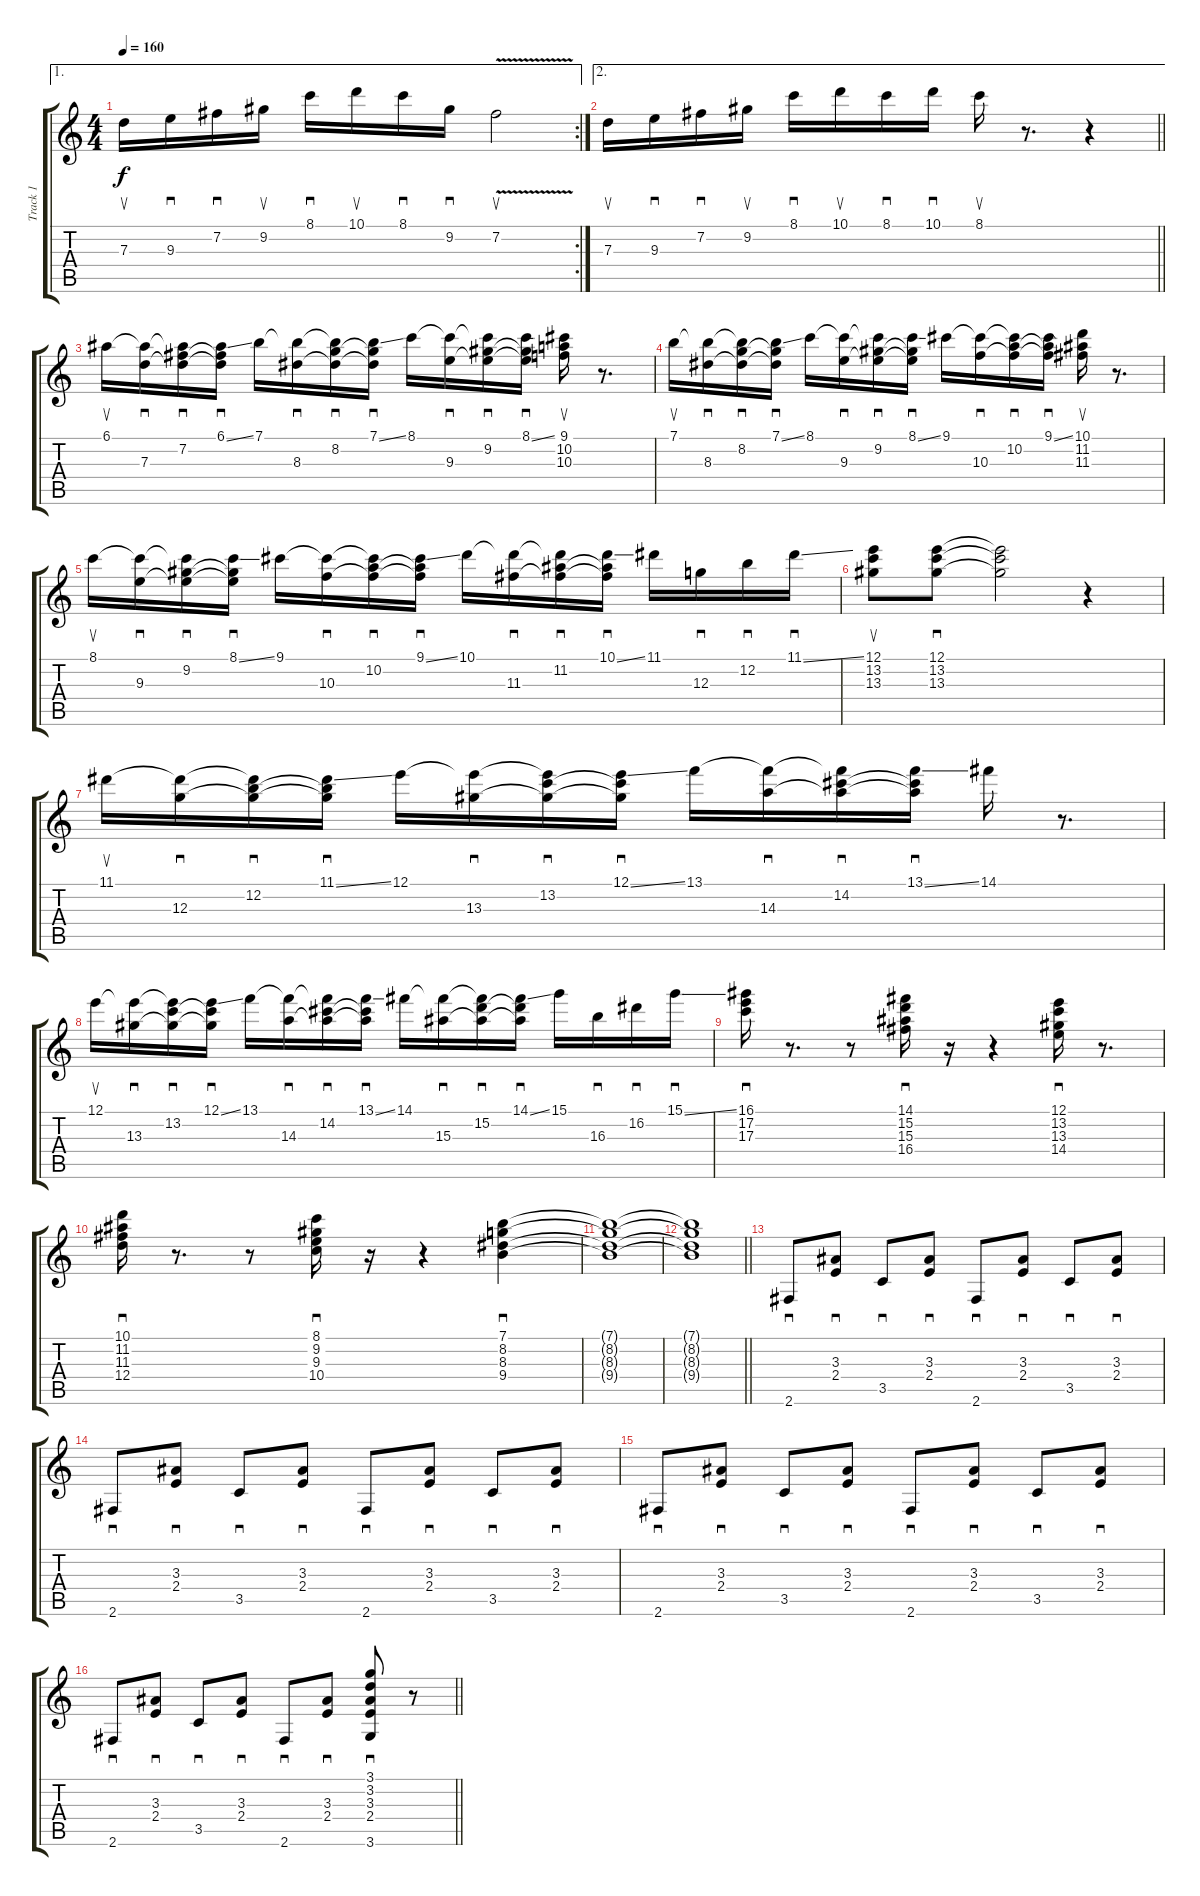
\track ("Track 1" "Track 1") {instrument acousticguitarnylon}
\staff {score tabs}
\tuning (E4 B3 G3 D3 A2 E2) {hide}
\ae 1
\rc 2
\ts (4 4)
\tempo 160
\clef g2
\ks c
7.3.16{su dy f} 9.3.16{sd} 7.2.16{sd} 9.2.16{su} 8.1.16{sd} 10.1.16{su} 8.1.16{sd} 9.2.16{sd} 7.2{v}.2{su} |
\ae 2
\barLineRight lightlight
7.3.16{su} 9.3.16{sd} 7.2.16{sd} 9.2.16{su} 8.1.16{sd} 10.1.16{su} 8.1.16{sd} 10.1.16{sd} 8.1.16{su} r.8{d} r.4 |
6.1.16{su} (6.1{t} 7.3).16{sd} (6.1{t} 7.2 7.3{t}).16{sd} (6.1{ss} 7.2{t} 7.3{t}).16{sd} 7.1.16 (7.1{t} 8.3).16{sd} (7.1{t} 8.2 8.3{t}).16{sd} (7.1{ss} 8.2{t} 8.3{t}).16{sd} 8.1.16 (8.1{t} 9.3).16{sd} (8.1{t} 9.2 9.3{t}).16{sd} (8.1{ss} 9.2{t} 9.3{t}).16{sd} (9.1 10.2 10.3).16{su} r.8{d} |
7.1.16{su} (7.1{t} 8.3).16{sd} (7.1{t} 8.2 8.3{t}).16{sd} (7.1{ss} 8.2{t} 8.3{t}).16{sd} 8.1.16 (8.1{t} 9.3).16{sd} (8.1{t} 9.2 9.3{t}).16{sd} (8.1{ss} 9.2{t} 9.3{t}).16{sd} 9.1.16 (9.1{t} 10.3).16{sd} (9.1{t} 10.2 10.3{t}).16{sd} (9.1{ss} 10.2{t} 10.3{t}).16{sd} (10.1 11.2 11.3).16{su} r.8{d} |
8.1.16{su} (8.1{t} 9.3).16{sd} (8.1{t} 9.2 9.3{t}).16{sd} (8.1{ss} 9.2{t} 9.3{t}).16{sd} 9.1.16 (9.1{t} 10.3).16{sd} (9.1{t} 10.2 10.3{t}).16{sd} (9.1{ss} 10.2{t} 10.3{t}).16{sd} 10.1.16 (10.1{t} 11.3).16{sd} (10.1{t} 11.2 11.3{t}).16{sd} (10.1{ss} 11.2{t} 11.3{t}).16{sd} 11.1.16 12.3.16{sd} 12.2.16{sd} 11.1{ss}.16{sd} |
(12.1 13.2 13.3).8{su} (12.1 13.2 13.3).8{sd} (12.1{t} 13.2{t} 13.3{t}).2 r.4 |
11.1.16{su} (11.1{t} 12.3).16{sd} (11.1{t} 12.2 12.3{t}).16{sd} (11.1{ss} 12.2{t} 12.3{t}).16{sd} 12.1.16 (12.1{t} 13.3).16{sd} (12.1{t} 13.2 13.3{t}).16{sd} (12.1{ss} 13.2{t} 13.3{t}).16{sd} 13.1.16 (13.1{t} 14.3).16{sd} (13.1{t} 14.2 14.3{t}).16{sd} (13.1{ss} 14.2{t} 14.3{t}).16{sd} 14.1.16 r.8{d} |
12.1.16{su} (12.1{t} 13.3).16{sd} (12.1{t} 13.2 13.3{t}).16{sd} (12.1{ss} 13.2{t} 13.3{t}).16{sd} 13.1.16 (13.1{t} 14.3).16{sd} (13.1{t} 14.2 14.3{t}).16{sd} (13.1{ss} 14.2{t} 14.3{t}).16{sd} 14.1.16 (14.1{t} 15.3).16{sd} (14.1{t} 15.2 15.3{t}).16{sd} (14.1{ss} 15.2{t} 15.3{t}).16{sd} 15.1.16 16.3.16{sd} 16.2.16{sd} 15.1{ss}.16{sd} |
(16.1 17.2 17.3).16{sd} r.8{d} r.8 (14.1 15.2 15.3 16.4).16{sd} r.16 r.4 (12.1 13.2 13.3 14.4).16{sd} r.8{d} |
(10.1 11.2 11.3 12.4).16{sd} r.8{d} r.8 (8.1 9.2 9.3 10.4).16{sd} r.16 r.4 (7.1 8.2 8.3 9.4).4{sd} |
(7.1{t} 8.2{t} 8.3{t} 9.4{t}).1 |
\barLineRight lightlight
(7.1{t} 8.2{t} 8.3{t} 9.4{t}).1 |
2.6.8{sd} (3.3 2.4).8{sd} 3.5.8{sd} (3.3 2.4).8{sd} 2.6.8{sd} (3.3 2.4).8{sd} 3.5.8{sd} (3.3 2.4).8{sd} |
2.6.8{sd} (3.3 2.4).8{sd} 3.5.8{sd} (3.3 2.4).8{sd} 2.6.8{sd} (3.3 2.4).8{sd} 3.5.8{sd} (3.3 2.4).8{sd} |
2.6.8{sd} (3.3 2.4).8{sd} 3.5.8{sd} (3.3 2.4).8{sd} 2.6.8{sd} (3.3 2.4).8{sd} 3.5.8{sd} (3.3 2.4).8{sd} |
\barLineRight lightlight
2.6.8{sd} (3.3 2.4).8{sd} 3.5.8{sd} (3.3 2.4).8{sd} 2.6.8{sd} (3.3 2.4).8{sd} (3.1 3.2 3.3 2.4 3.6).8{sd} r.8
